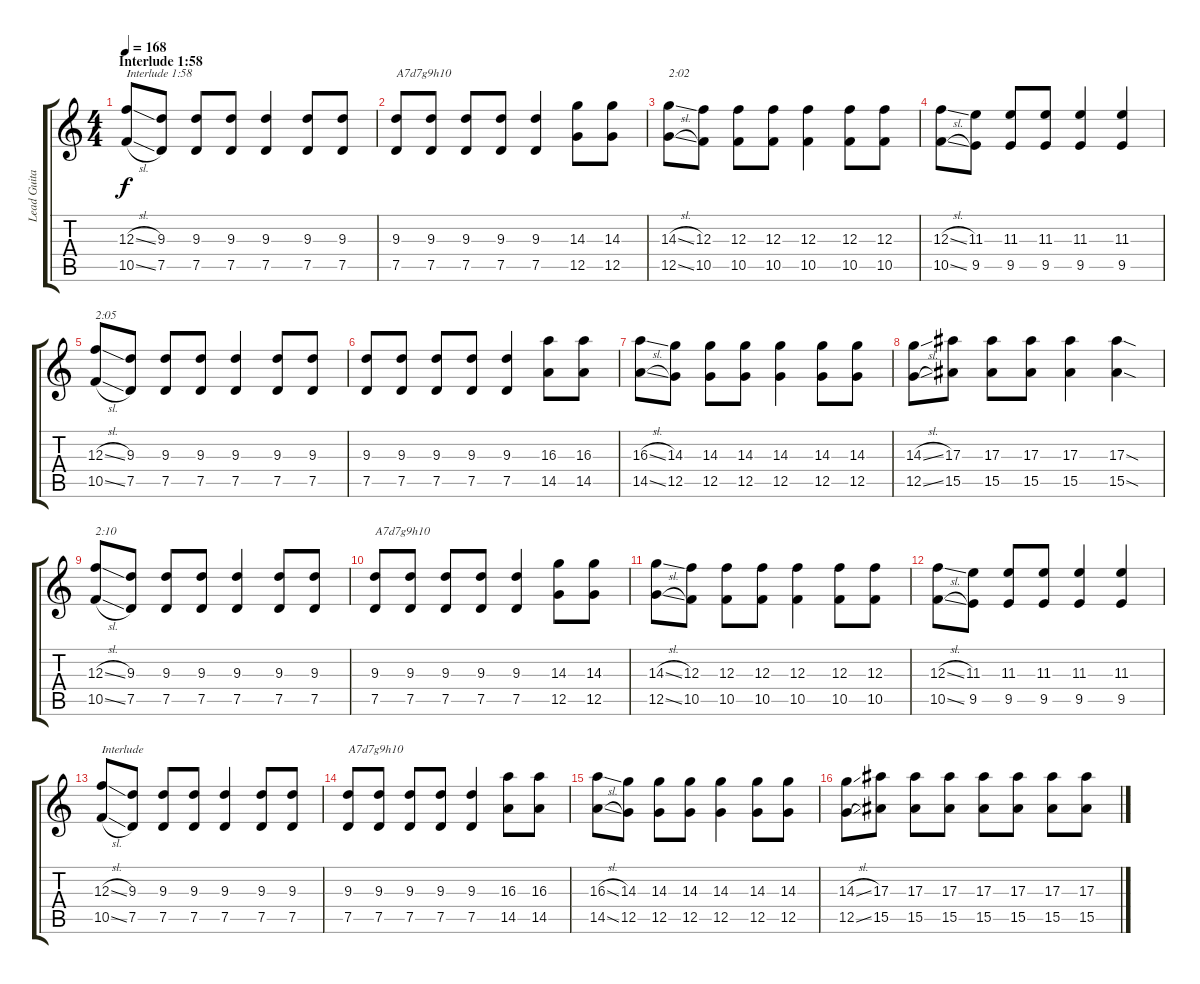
\track ("Lead Guitar (left)" "Lead Guita") {instrument distortionguitar}
\staff {score tabs}
\tuning (D4 A3 F3 C3 G2 D2) {hide}
\ts (4 4)
\section ("" "Interlude 1:58")
\tempo 168
\clef g2
\ks c
(12.3{sl} 10.5{sl}).8{txt "Interlude 1:58" dy f} (9.3 7.5).8 (9.3 7.5).8 (9.3 7.5).8 (9.3 7.5).4 (9.3 7.5).8 (9.3 7.5).8 |
(9.3 7.5).8{txt "A7d7g9h10"} (9.3 7.5).8 (9.3 7.5).8 (9.3 7.5).8 (9.3 7.5).4 (14.3 12.5).8 (14.3 12.5).8 |
(14.3{sl} 12.5{sl}).8{txt "2:02"} (12.3 10.5).8 (12.3 10.5).8 (12.3 10.5).8 (12.3 10.5).4 (12.3 10.5).8 (12.3 10.5).8 |
(12.3{sl} 10.5{sl}).8 (11.3 9.5).8 (11.3 9.5).8 (11.3 9.5).8 (11.3 9.5).4 (11.3 9.5).4 |
(12.3{sl} 10.5{sl}).8{txt "2:05"} (9.3 7.5).8 (9.3 7.5).8 (9.3 7.5).8 (9.3 7.5).4 (9.3 7.5).8 (9.3 7.5).8 |
(9.3 7.5).8 (9.3 7.5).8 (9.3 7.5).8 (9.3 7.5).8 (9.3 7.5).4 (16.3 14.5).8 (16.3 14.5).8 |
(16.3{sl} 14.5{sl}).8 (14.3 12.5).8 (14.3 12.5).8 (14.3 12.5).8 (14.3 12.5).4 (14.3 12.5).8 (14.3 12.5).8 |
(14.3{sl} 12.5{sl}).8 (17.3 15.5).8 (17.3 15.5).8 (17.3 15.5).8 (17.3 15.5).4 (17.3{sod} 15.5{sod}).4 |
(12.3{sl} 10.5{sl}).8{txt "2:10"} (9.3 7.5).8 (9.3 7.5).8 (9.3 7.5).8 (9.3 7.5).4 (9.3 7.5).8 (9.3 7.5).8 |
(9.3 7.5).8{txt "A7d7g9h10"} (9.3 7.5).8 (9.3 7.5).8 (9.3 7.5).8 (9.3 7.5).4 (14.3 12.5).8 (14.3 12.5).8 |
(14.3{sl} 12.5{sl}).8 (12.3 10.5).8 (12.3 10.5).8 (12.3 10.5).8 (12.3 10.5).4 (12.3 10.5).8 (12.3 10.5).8 |
(12.3{sl} 10.5{sl}).8 (11.3 9.5).8 (11.3 9.5).8 (11.3 9.5).8 (11.3 9.5).4 (11.3 9.5).4 |
(12.3{sl} 10.5{sl}).8{txt "Interlude"} (9.3 7.5).8 (9.3 7.5).8 (9.3 7.5).8 (9.3 7.5).4 (9.3 7.5).8 (9.3 7.5).8 |
(9.3 7.5).8{txt "A7d7g9h10"} (9.3 7.5).8 (9.3 7.5).8 (9.3 7.5).8 (9.3 7.5).4 (16.3 14.5).8 (16.3 14.5).8 |
(16.3{sl} 14.5{sl}).8 (14.3 12.5).8 (14.3 12.5).8 (14.3 12.5).8 (14.3 12.5).4 (14.3 12.5).8 (14.3 12.5).8 |
(14.3{sl} 12.5{sl}).8 (17.3 15.5).8 (17.3 15.5).8 (17.3 15.5).8 (17.3 15.5).8 (17.3 15.5).8 (17.3 15.5).8 (17.3 15.5).8
